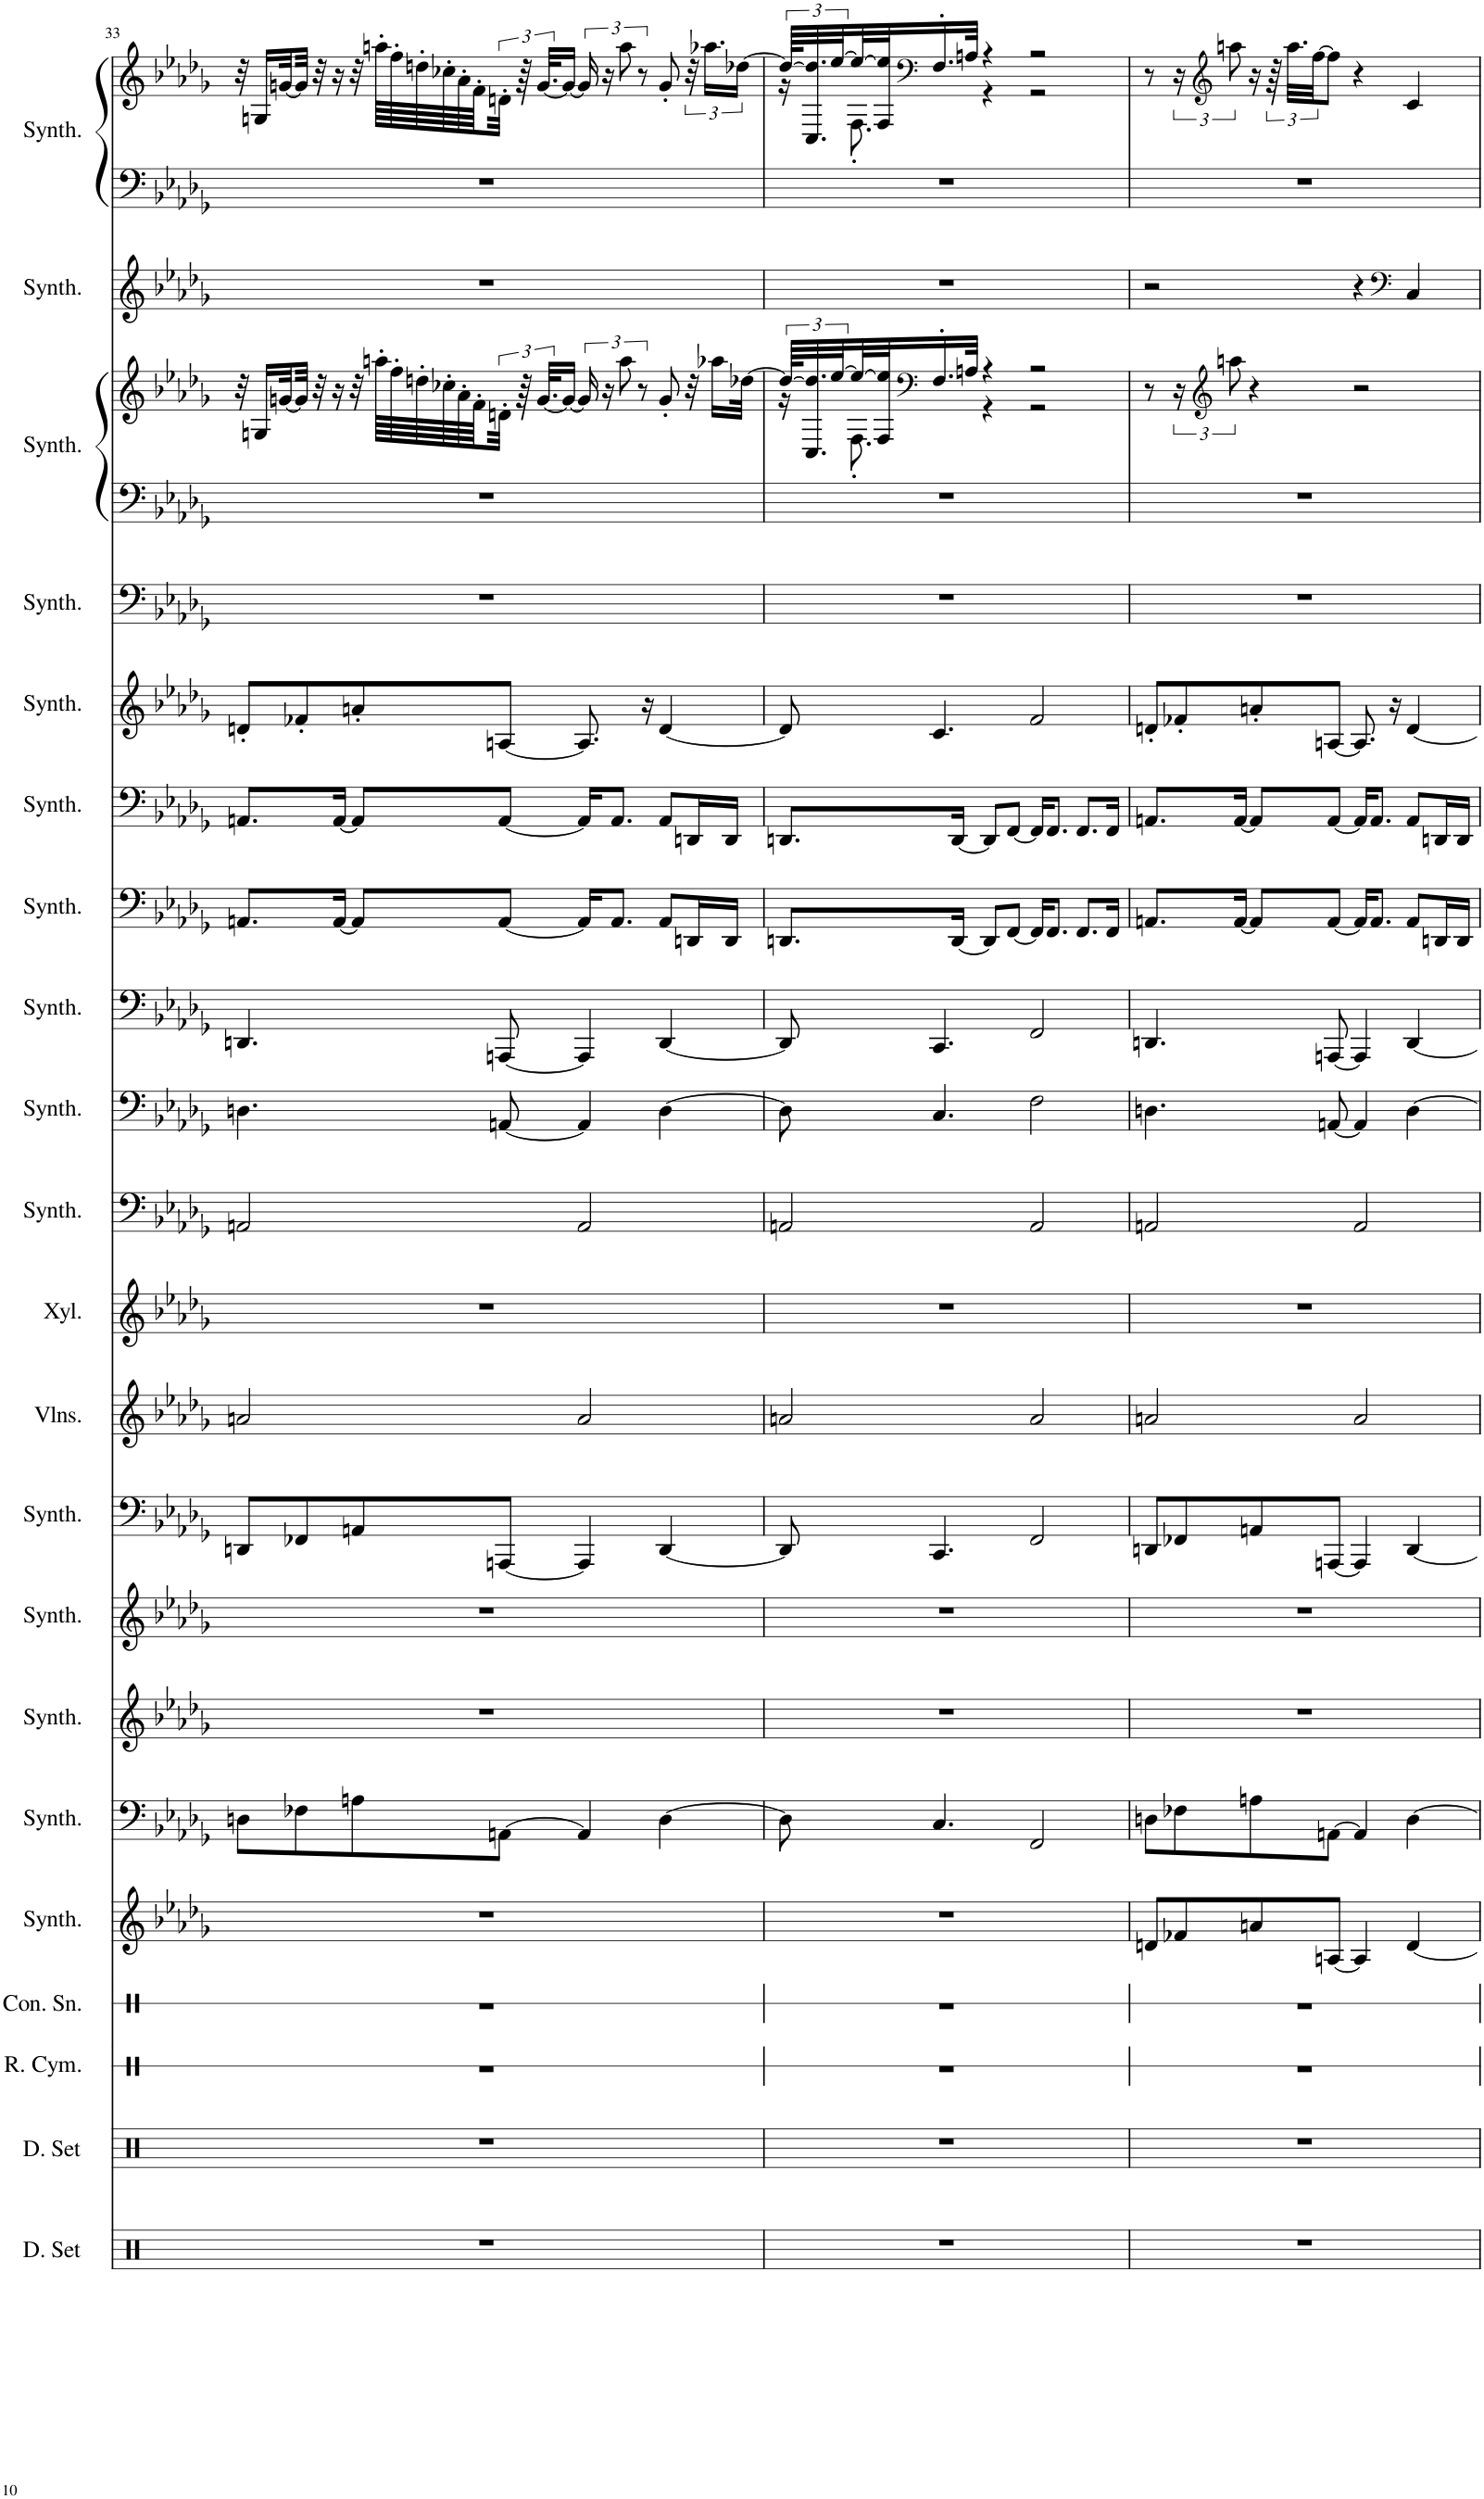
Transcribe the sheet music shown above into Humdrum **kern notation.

**kern	**kern	**kern	**kern	**kern	**kern	**kern	**kern	**kern	**kern	**kern	**kern	**kern	**kern	**kern	**kern	**kern	**kern	**kern	**kern	**kern	**kern	**kern
*part21	*part20	*part19	*part18	*part17	*part16	*part15	*part14	*part13	*part12	*part11	*part10	*part9	*part8	*part7	*part6	*part5	*part4	*part3	*part3	*part2	*part1	*part1
*staff23	*staff22	*staff21	*staff20	*staff19	*staff18	*staff17	*staff16	*staff15	*staff14	*staff13	*staff12	*staff11	*staff10	*staff9	*staff8	*staff7	*staff6	*staff5	*staff4	*staff3	*staff2	*staff1
*I"Drumset	*I"Drumset	*I"Ride Cymbal	*I"Concert Snare Drum	*I"Square Synthesizer	*I"Brass Synthesizer	*I"Saw Synthesizer	*I"Effect Synthesizer	*I"Effect Synthesizer	*I"Violins	*I"Xylophone	*I"Saw Synthesizer	*I"Pad Synthesizer	*I"Bass Synthesizer	*I"Effect Synthesizer	*I"Bass Synthesizer	*I"Saw Synthesizer	*I"Square Synthesizer	*I"Pad Synthesizer	*	*I"Effect Synthesizer	*I"Saw Synthesizer	*
*I'D. Set	*I'D. Set	*I'R. Cym.	*I'Con. Sn.	*I'Synth.	*I'Synth.	*I'Synth.	*I'Synth.	*I'Synth.	*I'Vlns.	*I'Xyl.	*I'Synth.	*I'Synth.	*I'Synth.	*I'Synth.	*I'Synth.	*I'Synth.	*I'Synth.	*I'Synth.	*	*I'Synth.	*I'Synth.	*
!!LO:PB:g=z
*clefX	*clefX	*clefX	*clefX	*clefG2	*clefF4	*clefG2	*clefG2	*clefF4	*clefG2	*clefG2	*clefF4	*clefF4	*clefF4	*clefF4	*clefF4	*clefG2	*clefF4	*clefF4	*clefG2	*clefG2	*clefF4	*clefG2
*	*	*	*	*	*	*	*	*	*	*Trd-7c-12	*	*	*	*	*	*	*	*	*	*	*	*
*k[]	*k[]	*k[]	*k[]	*k[b-e-a-d-g-]	*k[b-e-a-d-g-]	*k[b-e-a-d-g-]	*k[b-e-a-d-g-]	*k[b-e-a-d-g-]	*k[b-e-a-d-g-]	*k[b-e-a-d-g-]	*k[b-e-a-d-g-]	*k[b-e-a-d-g-]	*k[b-e-a-d-g-]	*k[b-e-a-d-g-]	*k[b-e-a-d-g-]	*k[b-e-a-d-g-]	*k[b-e-a-d-g-]	*k[b-e-a-d-g-]	*k[b-e-a-d-g-]	*k[b-e-a-d-g-]	*k[b-e-a-d-g-]	*k[b-e-a-d-g-]
*M4/4	*M4/4	*M4/4	*M4/4	*M4/4	*M4/4	*M4/4	*M4/4	*M4/4	*M4/4	*M4/4	*M4/4	*M4/4	*M4/4	*M4/4	*M4/4	*M4/4	*M4/4	*M4/4	*M4/4	*M4/4	*M4/4	*M4/4
=33	=33	=33	=33	=33	=33	=33	=33	=33	=33	=33	=33	=33	=33	=33	=33	=33	=33	=33	=33	=33	=33	=33
1r	1r	1r	1r	1r	8Dn\L	1r	1r	8DDn/L	2an/	1r	2AAn/	4.Dn\	4.DDn/	8.AAn/L	8.AAn/L	8dn'/L	1r	1r	32r	1r	1r	32r
.	.	.	.	.	.	.	.	.	.	.	.	.	.	.	.	.	.	.	16Gn/LL	.	.	16Gn/LL
.	.	.	.	.	.	.	.	.	.	.	.	.	.	.	.	.	.	.	[32gn/L	.	.	[32gn/L
.	.	.	.	.	8F-X\	.	.	8FF-X/	.	.	.	.	.	.	.	8f-X'/	.	.	32g/JJJ]	.	.	32g/JJJ]
.	.	.	.	.	.	.	.	.	.	.	.	.	.	.	.	.	.	.	32r	.	.	32r
.	.	.	.	.	.	.	.	.	.	.	.	.	.	[16AA/Jk	[16AA/Jk	.	.	.	16r	.	.	16r
.	.	.	.	.	8An\	.	.	8AAn/	.	.	.	.	.	8AA/L]	8AA/L]	8an'/	.	.	32r	.	.	32r
.	.	.	.	.	.	.	.	.	.	.	.	.	.	.	.	.	.	.	64aan'\LLLL	.	.	64aan'\LLLL
.	.	.	.	.	.	.	.	.	.	.	.	.	.	.	.	.	.	.	64ff'\	.	.	64ff'\
.	.	.	.	.	.	.	.	.	.	.	.	.	.	.	.	.	.	.	64ddn'\	.	.	64ddn'\
.	.	.	.	.	.	.	.	.	.	.	.	.	.	.	.	.	.	.	64cc-X'\	.	.	64cc-X'\
.	.	.	.	.	.	.	.	.	.	.	.	.	.	.	.	.	.	.	64a-'\	.	.	64a-'\
.	.	.	.	.	.	.	.	.	.	.	.	.	.	.	.	.	.	.	64f'\J	.	.	64f'\J
.	.	.	.	.	[8AAn\J	.	.	[8AAAn/J	.	.	.	[8AAn/	[8AAAn/	[8AA/J	[8AA/J	[8An/J	.	.	48dn'\JJJ	.	.	48dn'\JJJ
.	.	.	.	.	.	.	.	.	.	.	.	.	.	.	.	.	.	.	96r	.	.	96r
.	.	.	.	.	.	.	.	.	.	.	.	.	.	.	.	.	.	.	[48.g/KLL	.	.	[48.g/KLL
.	.	.	.	.	.	.	.	.	.	.	.	.	.	.	.	.	.	.	16g/JJ_	.	.	16g/JJ_
.	.	.	.	.	4AA/]	.	.	4AAA/]	2a/	.	2AA/	4AA/]	4AAA/]	16AA/KL]	16AA/KL]	8.A/]	.	.	24g/]	.	.	24g/]
.	.	.	.	.	.	.	.	.	.	.	.	.	.	.	.	.	.	.	24r	.	.	24r
.	.	.	.	.	.	.	.	.	.	.	.	.	.	8.AA/J	8.AA/J	.	.	.	.	.	.	.
.	.	.	.	.	.	.	.	.	.	.	.	.	.	.	.	.	.	.	12aa\	.	.	12aa\
.	.	.	.	.	.	.	.	.	.	.	.	.	.	.	.	.	.	.	12r	.	.	12r
.	.	.	.	.	.	.	.	.	.	.	.	.	.	.	.	16r	.	.	.	.	.	.
.	.	.	.	.	[4D\	.	.	[4DD/	.	.	.	[4D\	[4DD/	8AA/L	8AA/L	[4d/	.	.	8g'/	.	.	8g'/
.	.	.	.	.	.	.	.	.	.	.	.	.	.	16DDn/L	16DDn/L	.	.	.	32r	.	.	48r
.	.	.	.	.	.	.	.	.	.	.	.	.	.	.	.	.	.	.	.	.	.	24.aa-X\LL
.	.	.	.	.	.	.	.	.	.	.	.	.	.	.	.	.	.	.	16aa-X\LL	.	.	.
.	.	.	.	.	.	.	.	.	.	.	.	.	.	16DD/JJ	16DD/JJ	.	.	.	.	.	.	.
.	.	.	.	.	.	.	.	.	.	.	.	.	.	.	.	.	.	.	.	.	.	[24dd-X\JJ
.	.	.	.	.	.	.	.	.	.	.	.	.	.	.	.	.	.	.	[32dd-X\JJk	.	.	.
=34	=34	=34	=34	=34	=34	=34	=34	=34	=34	=34	=34	=34	=34	=34	=34	=34	=34	=34	=34	=34	=34	=34
*	*	*	*	*	*	*	*	*	*	*	*	*	*	*	*	*	*	*	*^	*	*	*^
1r	1r	1r	1r	1r	8D\]	1r	1r	8DD/]	2an/	1r	2AAn/	8D\]	8DD/]	8.DDn/L	8.DDn/L	8d/]	1r	1r	96dd-/KLLL_	16r	1r	1r	96dd-/KLLL_	16r
.	.	.	.	.	.	.	.	.	.	.	.	.	.	.	.	.	.	.	48.C/ 48.dd-/]	.	.	.	48.C/ 48.dd-/]	.
.	.	.	.	.	.	.	.	.	.	.	.	.	.	.	.	.	.	.	[48ee-/	.	.	.	[48ee-/	.
.	.	.	.	.	.	.	.	.	.	.	.	.	.	.	.	.	.	.	32ee-/_	8.F'\	.	.	32ee-/_	8.F'\
.	.	.	.	.	.	.	.	.	.	.	.	.	.	.	.	.	.	.	32F/ 32ee-/]J	.	.	.	32F/ 32ee-/]J	.
*	*	*	*	*	*	*	*	*	*	*	*	*	*	*	*	*	*	*	*clefF4	*	*	*	*clefF4	*
.	.	.	.	.	4.C/	.	.	4.CC/	.	.	.	4.C/	4.CC/	.	.	4.c/	.	.	16.F'/	.	.	.	16.F'/	.
.	.	.	.	.	.	.	.	.	.	.	.	.	.	[16DD/Jk	[16DD/Jk	.	.	.	.	.	.	.	.	.
.	.	.	.	.	.	.	.	.	.	.	.	.	.	.	.	.	.	.	32An/JJk	.	.	.	32An/JJk	.
.	.	.	.	.	.	.	.	.	.	.	.	.	.	8DD/L]	8DD/L]	.	.	.	4r	4r	.	.	4r	4r
.	.	.	.	.	.	.	.	.	.	.	.	.	.	[8FF/J	[8FF/J	.	.	.	.	.	.	.	.	.
.	.	.	.	.	2FF/	.	.	2FF/	2a/	.	2AA/	2F\	2FF/	16FF/KL]	16FF/KL]	2f/	.	.	2r	2r	.	.	2r	2r
.	.	.	.	.	.	.	.	.	.	.	.	.	.	8.FF/J	8.FF/J	.	.	.	.	.	.	.	.	.
.	.	.	.	.	.	.	.	.	.	.	.	.	.	8.FF/L	8.FF/L	.	.	.	.	.	.	.	.	.
.	.	.	.	.	.	.	.	.	.	.	.	.	.	16FF/Jk	16FF/Jk	.	.	.	.	.	.	.	.	.
*	*	*	*	*	*	*	*	*	*	*	*	*	*	*	*	*	*	*	*v	*v	*	*	*v	*v
=35	=35	=35	=35	=35	=35	=35	=35	=35	=35	=35	=35	=35	=35	=35	=35	=35	=35	=35	=35	=35	=35	=35
1r	1r	1r	1r	8dn/L	8Dn\L	1r	1r	8DDn/L	2an/	1r	2AAn/	4.Dn\	4.DDn/	8.AAn/L	8.AAn/L	8dn'/L	1r	1r	8r	2r	1r	8r
.	.	.	.	8f-X/	8F-X\	.	.	8FF-X/	.	.	.	.	.	.	.	8f-X'/	.	.	24r	.	.	24r
*	*	*	*	*	*	*	*	*	*	*	*	*	*	*	*	*	*	*	*clefG2	*	*	*clefG2
.	.	.	.	.	.	.	.	.	.	.	.	.	.	.	.	.	.	.	12aan\	.	.	12aan\
.	.	.	.	.	.	.	.	.	.	.	.	.	.	[16AA/Jk	[16AA/Jk	.	.	.	.	.	.	.
.	.	.	.	8an/	8An\	.	.	8AAn/	.	.	.	.	.	8AA/L]	8AA/L]	8an'/	.	.	4r	.	.	16r
.	.	.	.	.	.	.	.	.	.	.	.	.	.	.	.	.	.	.	.	.	.	96r
.	.	.	.	.	.	.	.	.	.	.	.	.	.	.	.	.	.	.	.	.	.	48.aa\LLL
.	.	.	.	.	.	.	.	.	.	.	.	.	.	.	.	.	.	.	.	.	.	[48ff\JJ
.	.	.	.	[8An/J	[8AAn\J	.	.	[8AAAn/J	.	.	.	[8AAn/	[8AAAn/	[8AA/J	[8AA/J	[8An/J	.	.	.	.	.	8ff\J]
.	.	.	.	4A/]	4AA/]	.	.	4AAA/]	2a/	.	2AA/	4AA/]	4AAA/]	16AA/KL]	16AA/KL]	8.A/]	.	.	2r	4r	.	4r
.	.	.	.	.	.	.	.	.	.	.	.	.	.	8.AA/J	8.AA/J	.	.	.	.	.	.	.
.	.	.	.	.	.	.	.	.	.	.	.	.	.	.	.	16r	.	.	.	.	.	.
*	*	*	*	*	*	*	*	*	*	*	*	*	*	*	*	*	*	*	*	*clefF4	*	*
.	.	.	.	[4d/	[4D\	.	.	[4DD/	.	.	.	[4D\	[4DD/	8AA/L	8AA/L	[4d/	.	.	.	4C/	.	4c/
.	.	.	.	.	.	.	.	.	.	.	.	.	.	16DDn/L	16DDn/L	.	.	.	.	.	.	.
.	.	.	.	.	.	.	.	.	.	.	.	.	.	16DD/JJ	16DD/JJ	.	.	.	.	.	.	.
=	=	=	=	=	=	=	=	=	=	=	=	=	=	=	=	=	=	=	=	=	=	=
*-	*-	*-	*-	*-	*-	*-	*-	*-	*-	*-	*-	*-	*-	*-	*-	*-	*-	*-	*-	*-	*-	*-
